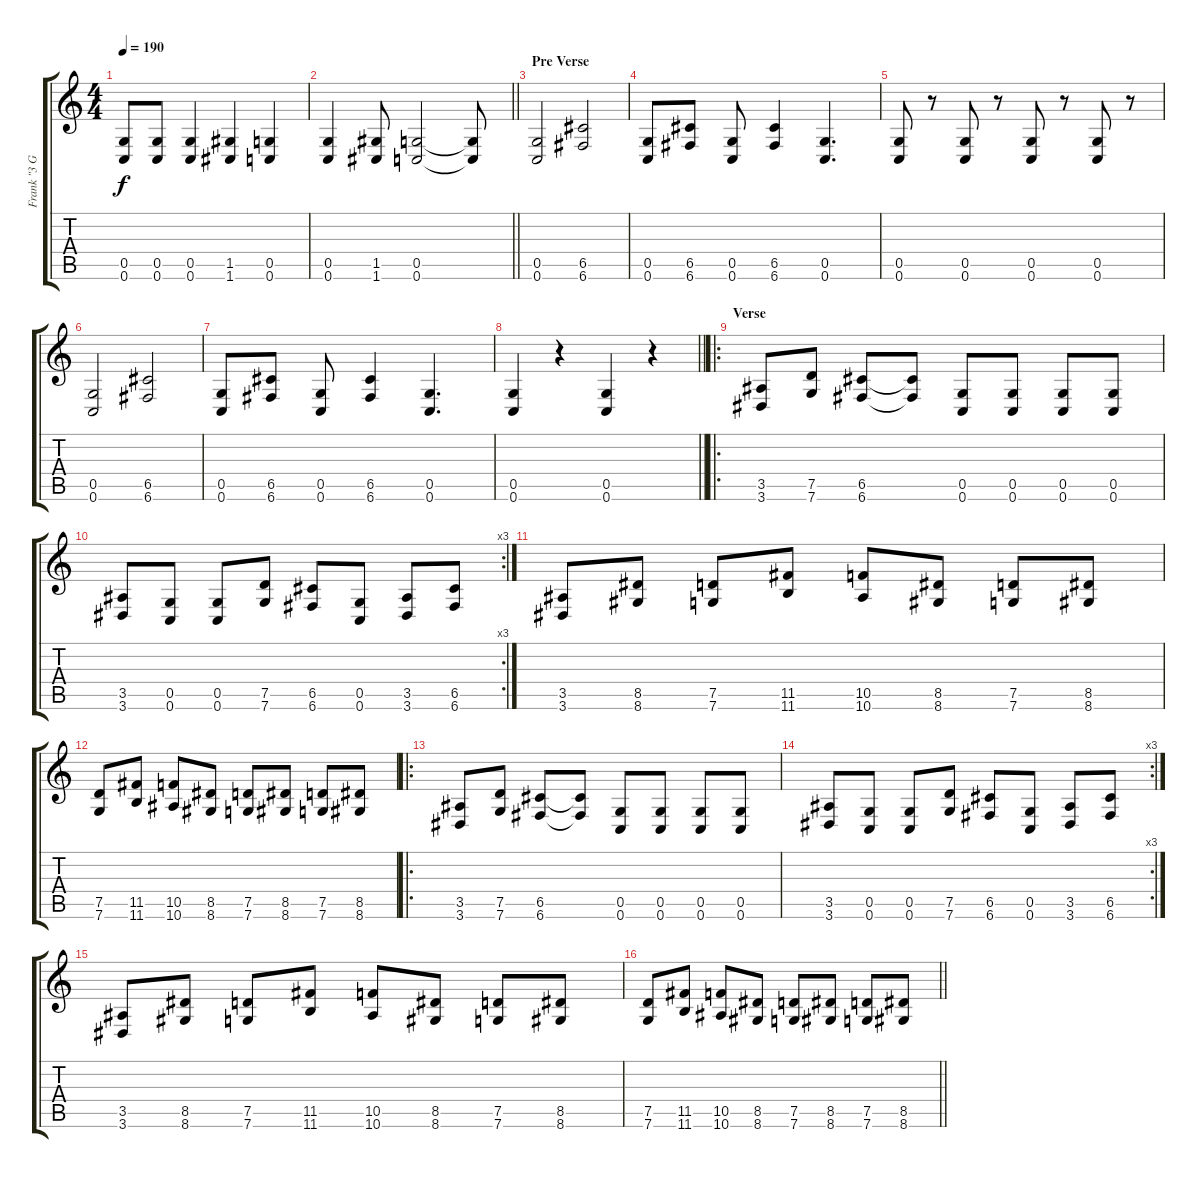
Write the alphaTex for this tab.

\track ("Frank \"3 Gun\" Novinec" "Frank \"3 G") {instrument distortionguitar}
\staff {score tabs}
\tuning (D4 A3 F3 C3 G2 C2) {hide}
\ts (4 4)
\tempo 190
\clef g2
\ks c
(0.5 0.6).8{dy f} (0.5 0.6).8 (0.5 0.6).4 (1.5 1.6).4 (0.5 0.6).4 |
\barLineRight lightlight
(0.5 0.6).4 (1.5 1.6).8 (0.5 0.6).2 (0.5{t} 0.6{t}).8 |
\section ("" "Pre Verse")
(0.5 0.6).2 (6.5 6.6).2 |
(0.5 0.6).8 (6.5 6.6).8 (0.5 0.6).8 (6.5 6.6).4 (0.5 0.6).4{d} |
(0.5 0.6).8 r.8 (0.5 0.6).8 r.8 (0.5 0.6).8 r.8 (0.5 0.6).8 r.8 |
(0.5 0.6).2 (6.5 6.6).2 |
(0.5 0.6).8 (6.5 6.6).8 (0.5 0.6).8 (6.5 6.6).4 (0.5 0.6).4{d} |
\barLineRight lightlight
(0.5 0.6).4 r.4 (0.5 0.6).4 r.4 |
\ro
\section ("" "Verse")
(3.5 3.6).8 (7.5 7.6).8 (6.5 6.6).8 (6.5{t} 6.6{t}).8 (0.5 0.6).8 (0.5 0.6).8 (0.5 0.6).8 (0.5 0.6).8 |
\rc 3
(3.5 3.6).8 (0.5 0.6).8 (0.5 0.6).8 (7.5 7.6).8 (6.5 6.6).8 (0.5 0.6).8 (3.5 3.6).8 (6.5 6.6).8 |
(3.5 3.6).8 (8.5 8.6).8 (7.5 7.6).8 (11.5 11.6).8 (10.5 10.6).8 (8.5 8.6).8 (7.5 7.6).8 (8.5 8.6).8 |
(7.5 7.6).8 (11.5 11.6).8 (10.5 10.6).8 (8.5 8.6).8 (7.5 7.6).8 (8.5 8.6).8 (7.5 7.6).8 (8.5 8.6).8 |
\ro
(3.5 3.6).8 (7.5 7.6).8 (6.5 6.6).8 (6.5{t} 6.6{t}).8 (0.5 0.6).8 (0.5 0.6).8 (0.5 0.6).8 (0.5 0.6).8 |
\rc 3
(3.5 3.6).8 (0.5 0.6).8 (0.5 0.6).8 (7.5 7.6).8 (6.5 6.6).8 (0.5 0.6).8 (3.5 3.6).8 (6.5 6.6).8 |
(3.5 3.6).8 (8.5 8.6).8 (7.5 7.6).8 (11.5 11.6).8 (10.5 10.6).8 (8.5 8.6).8 (7.5 7.6).8 (8.5 8.6).8 |
\barLineRight lightlight
(7.5 7.6).8 (11.5 11.6).8 (10.5 10.6).8 (8.5 8.6).8 (7.5 7.6).8 (8.5 8.6).8 (7.5 7.6).8 (8.5 8.6).8
